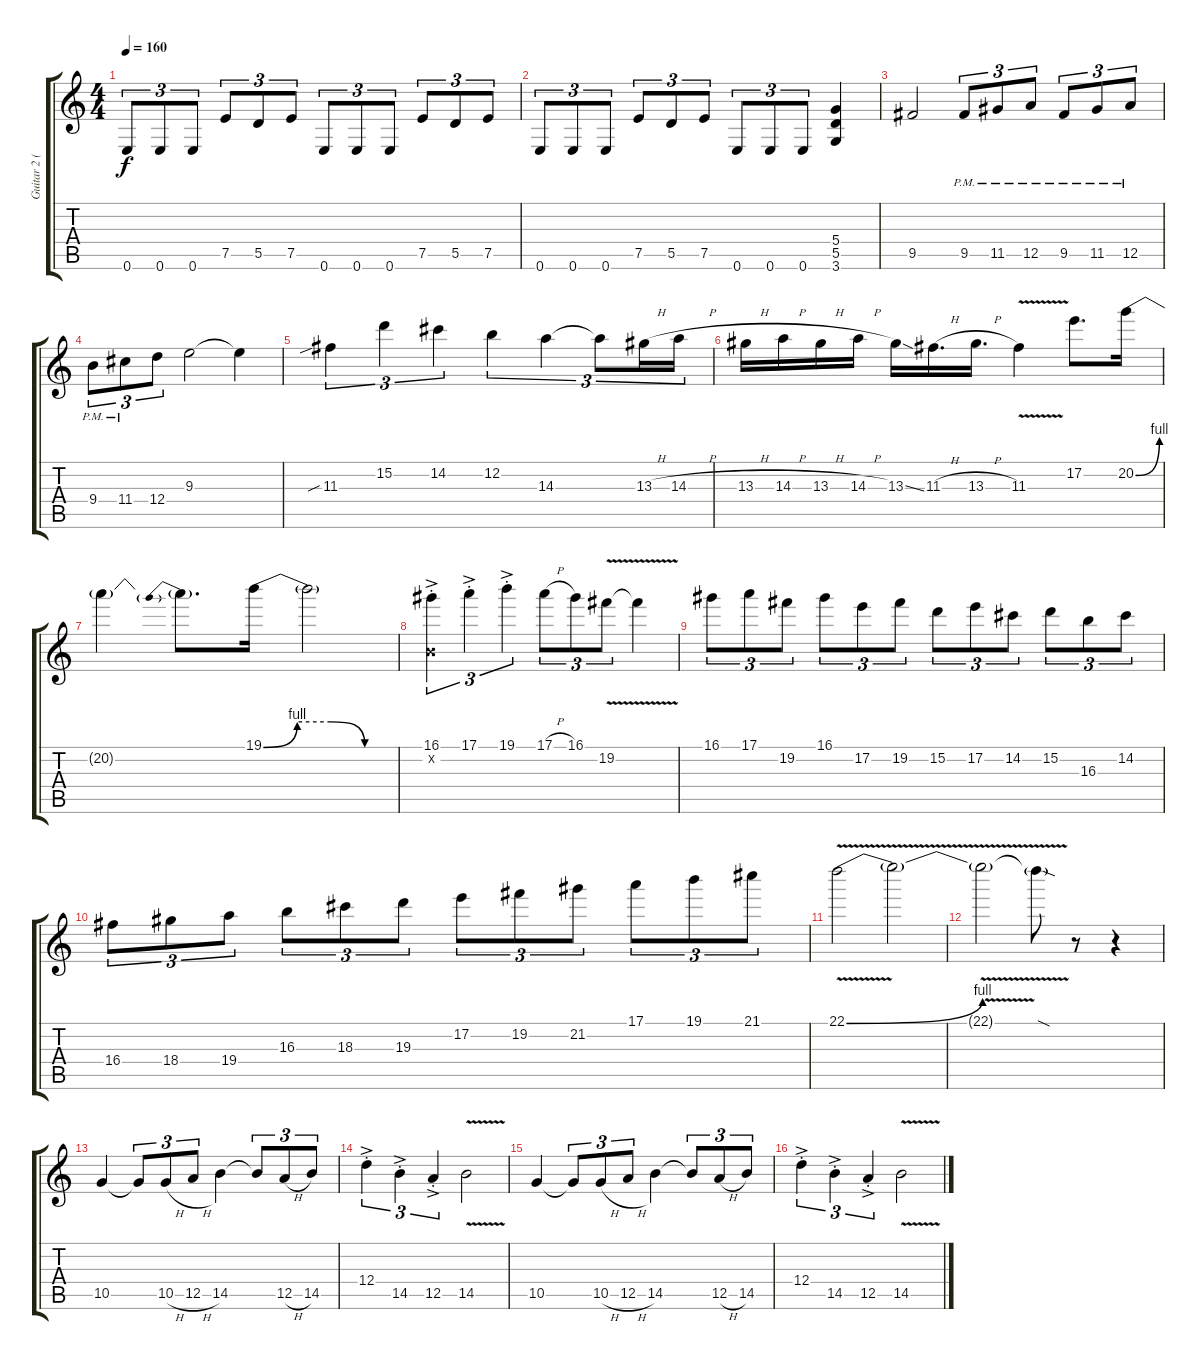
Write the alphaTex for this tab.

\track ("Guitar 2 (Smith)" "Guitar 2 (") {instrument distortionguitar}
\staff {score tabs}
\tuning (E4 B3 G3 D3 A2 E2) {hide}
\ts (4 4)
\tempo 160
\clef g2
\ks c
0.6.8{tu (3 2) dy f} 0.6.8{tu (3 2)} 0.6.8{tu (3 2)} 7.5.8{tu (3 2)} 5.5.8{tu (3 2)} 7.5.8{tu (3 2)} 0.6.8{tu (3 2)} 0.6.8{tu (3 2)} 0.6.8{tu (3 2)} 7.5.8{tu (3 2)} 5.5.8{tu (3 2)} 7.5.8{tu (3 2)} |
0.6.8{tu (3 2)} 0.6.8{tu (3 2)} 0.6.8{tu (3 2)} 7.5.8{tu (3 2)} 5.5.8{tu (3 2)} 7.5.8{tu (3 2)} 0.6.8{tu (3 2)} 0.6.8{tu (3 2)} 0.6.8{tu (3 2)} (5.4 5.5 3.6).4 |
9.5.2 9.5{pm}.8{tu (3 2)} 11.5{pm}.8{tu (3 2)} 12.5{pm}.8{tu (3 2)} 9.5{pm}.8{tu (3 2)} 11.5{pm}.8{tu (3 2)} 12.5{pm}.8{tu (3 2)} |
9.4{pm}.8{tu (3 2)} 11.4{pm}.8{tu (3 2)} 12.4.8{tu (3 2)} 9.3.2 9.3{t}.4 |
11.3{sib}.4{tu (3 2)} 15.2.4{tu (3 2)} 14.2.4{tu (3 2)} 12.2.4{tu (3 2)} 14.3.4{tu (3 2)} 14.3{t}.8{tu (3 2)} 13.3{h}.16{tu (3 2)} 14.3{h}.16{tu (3 2)} |
13.3{h}.16 14.3{h}.16 13.3{h}.16 14.3{h}.16 13.3{ss}.16 11.3{h}.16{d} 13.3{h}.16{d} 11.3{v}.4 17.2.8{d} 20.2{be (bend 0 0 60 4)}.16 |
20.2{t}.4 20.2{be (prebend 0 4 60 4) t}.8{d} 19.1{be (custom 0 0 15 4 30 4 45 0 60 0)}.16 19.1{t}.2 |
(16.1{ac st} 0.2{x}).4{tu (3 2)} 17.1{ac st}.4{tu (3 2)} 19.1{ac st}.4{tu (3 2)} 17.1{h}.8{tu (3 2)} 16.1.8{tu (3 2)} 19.2{v}.8{tu (3 2)} 19.2{v t}.4 |
16.1.8{tu (3 2)} 17.1.8{tu (3 2)} 19.2.8{tu (3 2)} 16.1.8{tu (3 2)} 17.2.8{tu (3 2)} 19.2.8{tu (3 2)} 15.2.8{tu (3 2)} 17.2.8{tu (3 2)} 14.2.8{tu (3 2)} 15.2.8{tu (3 2)} 16.3.8{tu (3 2)} 14.2.8{tu (3 2)} |
16.4.8{tu (3 2)} 18.4.8{tu (3 2)} 19.4.8{tu (3 2)} 16.3.8{tu (3 2)} 18.3.8{tu (3 2)} 19.3.8{tu (3 2)} 17.2.8{tu (3 2)} 19.2.8{tu (3 2)} 21.2.8{tu (3 2)} 17.1.8{tu (3 2)} 19.1.8{tu (3 2)} 21.1.8{tu (3 2)} |
22.1{be (bend 0 0 60 4) v}.2 22.1{t}.2 |
22.1{v t}.2 22.1{sod t}.8 r.8 r.4 |
10.5.4 10.5{t}.8{tu (3 2)} 10.5{h}.8{tu (3 2)} 12.5{h}.8{tu (3 2)} 14.5.4 14.5{t}.8{tu (3 2)} 12.5{h}.8{tu (3 2)} 14.5.8{tu (3 2)} |
12.4{ac st}.4{tu (3 2)} 14.5{ac st}.4{tu (3 2)} 12.5{ac st}.4{tu (3 2)} 14.5{v}.2 |
10.5.4 10.5{t}.8{tu (3 2)} 10.5{h}.8{tu (3 2)} 12.5{h}.8{tu (3 2)} 14.5.4 14.5{t}.8{tu (3 2)} 12.5{h}.8{tu (3 2)} 14.5.8{tu (3 2)} |
12.4{ac st}.4{tu (3 2)} 14.5{ac st}.4{tu (3 2)} 12.5{ac st}.4{tu (3 2)} 14.5{v}.2
